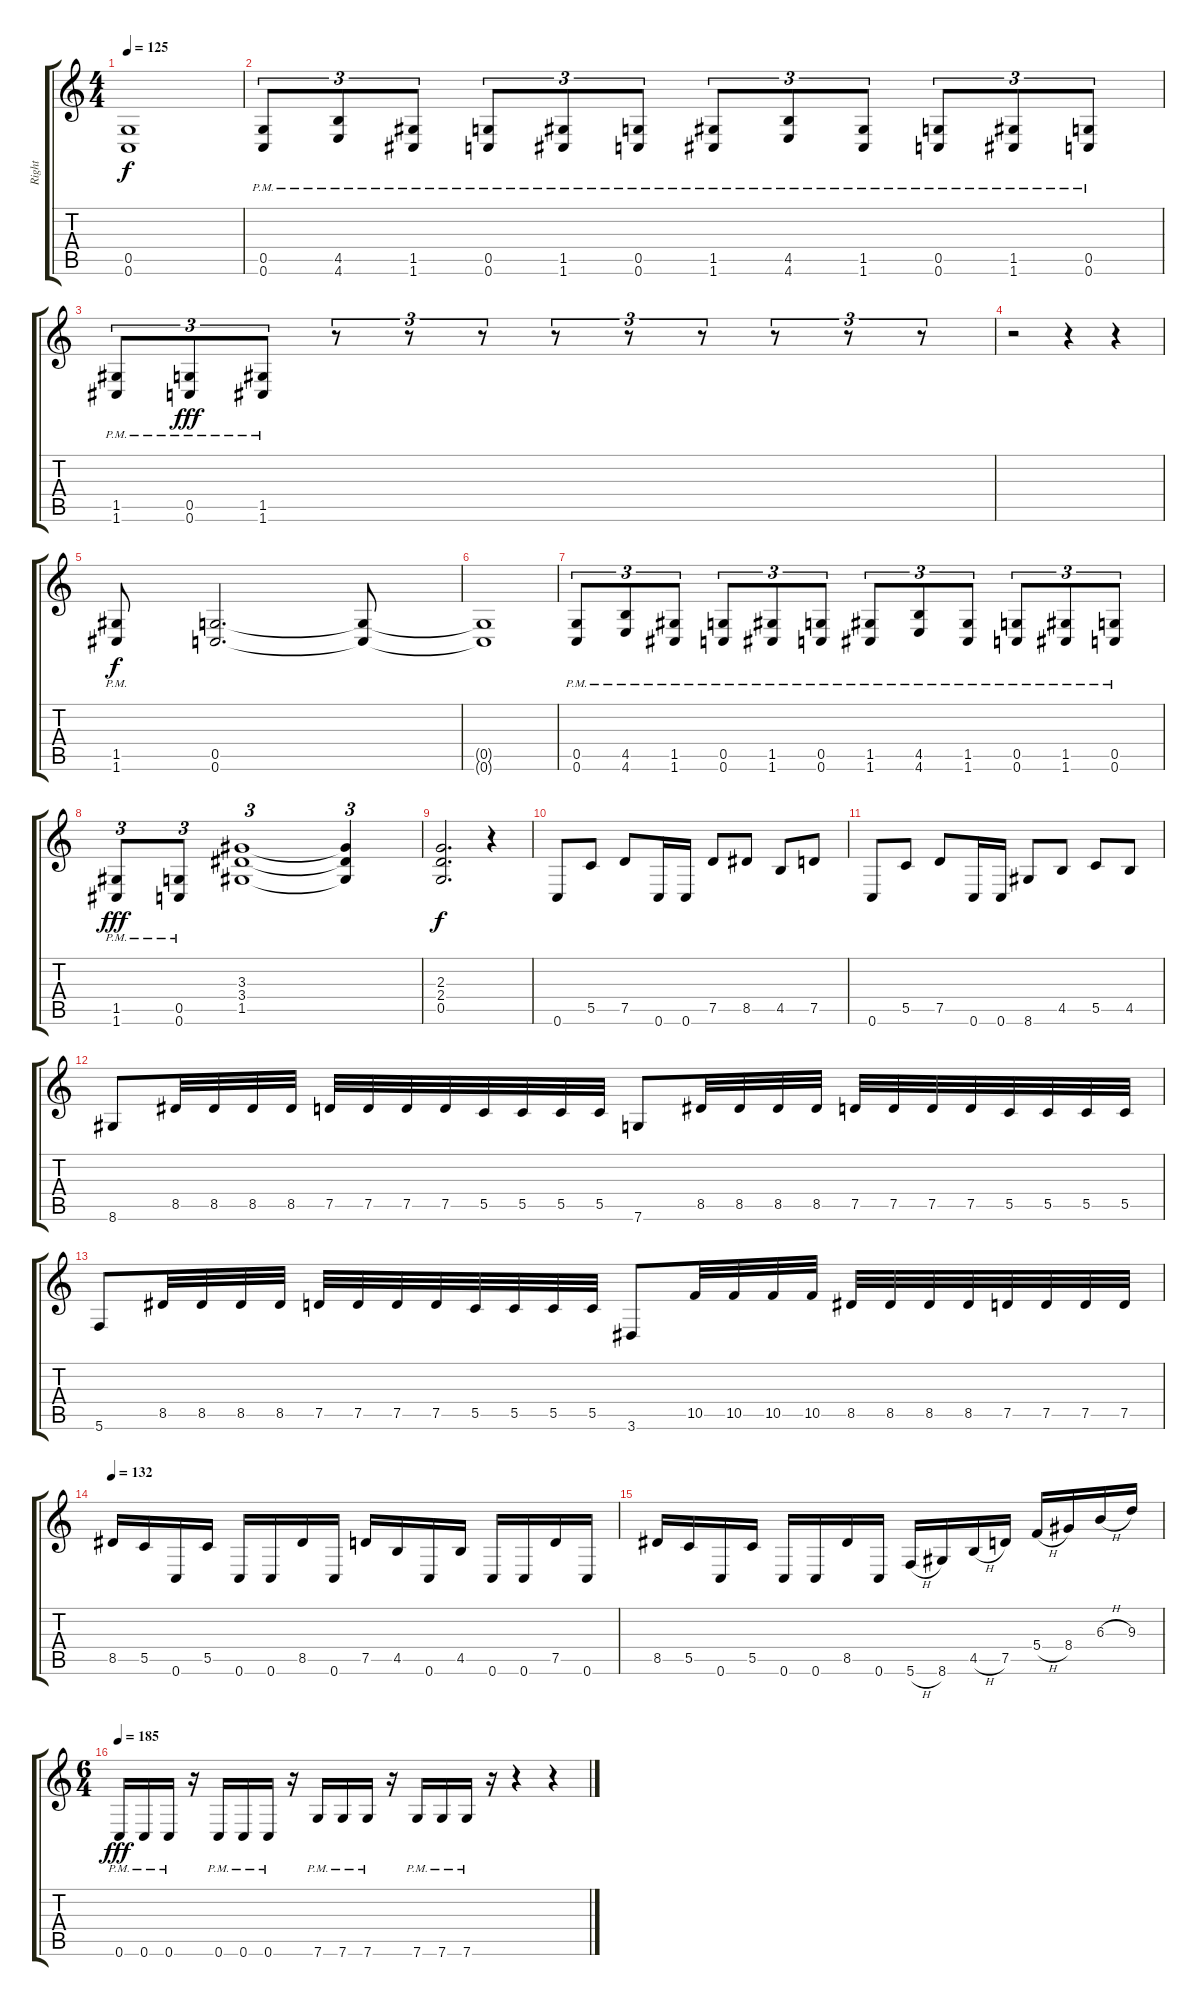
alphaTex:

\track ("Right" "Right") {instrument distortionguitar}
\staff {score tabs}
\tuning (D4 A3 F3 C3 G2 C2) {hide}
\ts (4 4)
\tempo 125
\clef g2
\ks c
(0.5{t} 0.6{t}).1{dy f} |
(0.5{pm} 0.6{pm}).8{tu (3 2)} (4.5{pm} 4.6{pm}).8{tu (3 2)} (1.5{pm} 1.6{pm}).8{tu (3 2)} (0.5{pm} 0.6{pm}).8{tu (3 2)} (1.5{pm} 1.6{pm}).8{tu (3 2)} (0.5{pm} 0.6{pm}).8{tu (3 2)} (1.5{pm} 1.6{pm}).8{tu (3 2)} (4.5{pm} 4.6{pm}).8{tu (3 2)} (1.5{pm} 1.6{pm}).8{tu (3 2)} (0.5{pm} 0.6{pm}).8{tu (3 2)} (1.5{pm} 1.6{pm}).8{tu (3 2)} (0.5{pm} 0.6{pm}).8{tu (3 2)} |
(1.5{pm} 1.6{pm}).8{tu (3 2)} (0.5{pm} 0.6{pm}).8{tu (3 2) dy fff} (1.5{pm} 1.6{pm}).8{tu (3 2)} r.8{tu (3 2)} r.8{tu (3 2)} r.8{tu (3 2)} r.8{tu (3 2)} r.8{tu (3 2)} r.8{tu (3 2)} r.8{tu (3 2)} r.8{tu (3 2)} r.8{tu (3 2)} |
r.2 r.4 r.4 |
(1.5{pm} 1.6{pm}).8{dy f} (0.5 0.6).2{d} (0.5{t} 0.6{t}).8 |
(0.5{t} 0.6{t}).1 |
(0.5{pm} 0.6{pm}).8{tu (3 2)} (4.5{pm} 4.6{pm}).8{tu (3 2)} (1.5{pm} 1.6{pm}).8{tu (3 2)} (0.5{pm} 0.6{pm}).8{tu (3 2)} (1.5{pm} 1.6{pm}).8{tu (3 2)} (0.5{pm} 0.6{pm}).8{tu (3 2)} (1.5{pm} 1.6{pm}).8{tu (3 2)} (4.5{pm} 4.6{pm}).8{tu (3 2)} (1.5{pm} 1.6{pm}).8{tu (3 2)} (0.5{pm} 0.6{pm}).8{tu (3 2)} (1.5{pm} 1.6{pm}).8{tu (3 2)} (0.5{pm} 0.6{pm}).8{tu (3 2)} |
(1.5{pm} 1.6{pm}).8{tu (3 2) dy fff} (0.5{pm} 0.6{pm}).8{tu (3 2)} (3.3 3.4 1.5).1{tu (3 2)} (3.3{t} 3.4{t} 1.5{t}).4{tu (3 2)} |
(2.3 2.4 0.5).2{d dy f} r.4 |
0.6.8 5.5.8 7.5.8 0.6.16 0.6.16 7.5.8 8.5.8 4.5.8 7.5.8 |
0.6.8 5.5.8 7.5.8 0.6.16 0.6.16 8.6.8 4.5.8 5.5.8 4.5.8 |
8.6.8 8.5.32 8.5.32 8.5.32 8.5.32 7.5.32 7.5.32 7.5.32 7.5.32 5.5.32 5.5.32 5.5.32 5.5.32 7.6.8 8.5.32 8.5.32 8.5.32 8.5.32 7.5.32 7.5.32 7.5.32 7.5.32 5.5.32 5.5.32 5.5.32 5.5.32 |
5.6.8 8.5.32 8.5.32 8.5.32 8.5.32 7.5.32 7.5.32 7.5.32 7.5.32 5.5.32 5.5.32 5.5.32 5.5.32 3.6.8 10.5.32 10.5.32 10.5.32 10.5.32 8.5.32 8.5.32 8.5.32 8.5.32 7.5.32 7.5.32 7.5.32 7.5.32 |
\tempo 132
8.5.16 5.5.16 0.6.16 5.5.16 0.6.16 0.6.16 8.5.16 0.6.16 7.5.16 4.5.16 0.6.16 4.5.16 0.6.16 0.6.16 7.5.16 0.6.16 |
8.5.16 5.5.16 0.6.16 5.5.16 0.6.16 0.6.16 8.5.16 0.6.16 5.6{h}.16 8.6.16 4.5{h}.16 7.5.16 5.4{h}.16 8.4.16 6.3{h}.16 9.3.16 |
\ts (6 4)
\tempo 185
0.6{pm}.16{dy fff} 0.6{pm}.16 0.6{pm}.16 r.16 0.6{pm}.16 0.6{pm}.16 0.6{pm}.16 r.16 7.6{pm}.16 7.6{pm}.16 7.6{pm}.16 r.16 7.6{pm}.16 7.6{pm}.16 7.6{pm}.16 r.16 r.4 r.4
